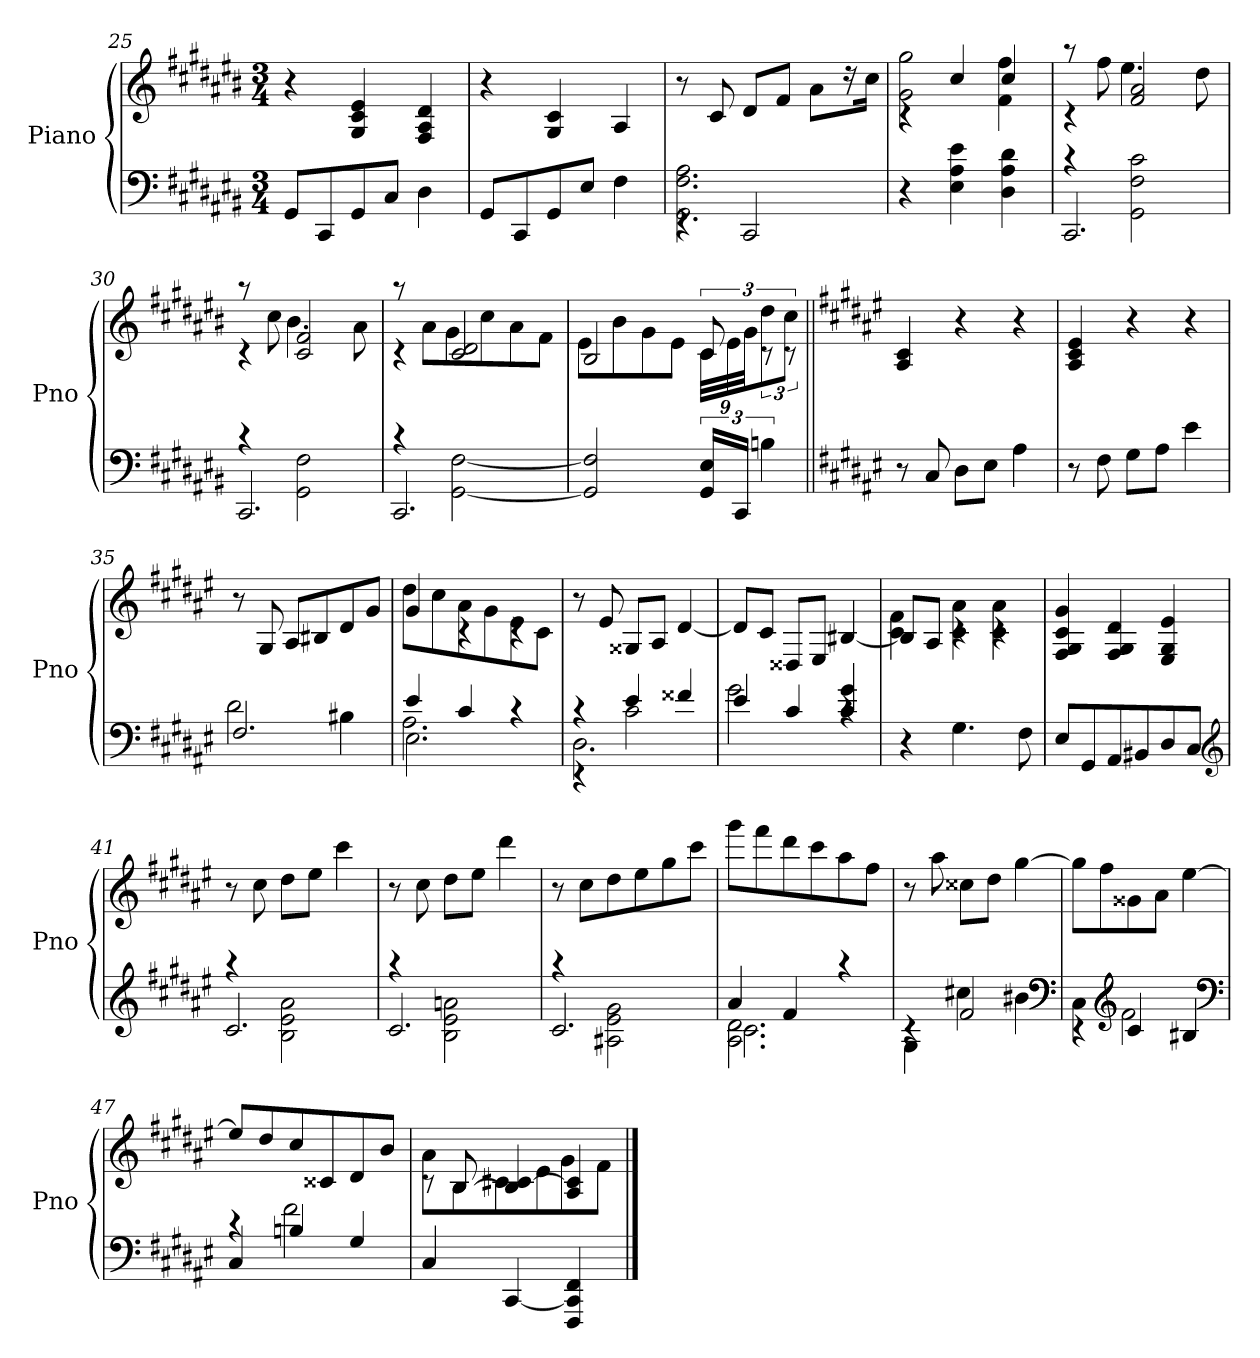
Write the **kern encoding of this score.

**kern	**kern
*part1	*part1
*staff2	*staff1
*I"Piano	*
*I'Pno	*
*clefF4	*clefG2
*k[f#c#g#d#a#e#b#]	*k[f#c#g#d#a#e#b#]
*M3/4	*M3/4
=25	=25
8GG#L	4r
8CC#	.
8GG#	4G# 4c# 4e#
8C#J	.
4D#	4F# 4A# 4d#
=26	=26
8GG#L	4r
8CC#	.
8GG#	4G# 4c#
8E#J	.
4F#	4A#
=27	=27
*^	*
4rEE	2.GG# 2.F# 2.A#	8r
.	.	8c#
2CC#	.	8d#L
.	.	8f#J
.	.	8a#L
.	.	16r
.	.	16cc#Jk
*v	*v	*
=28	=28
*	*^
4r	4rc	2g# 2gg#
4E# 4A# 4e#	4cc#	.
4D# 4A# 4d#	4cc#	4f# 4ff#
=29	=29	=29
*^	*	*
2.CC#	4rc	4rc	8raa
.	.	.	8ff#
.	2GG# 2F# 2c#	2f# 2a#	4.ee#
.	.	.	8dd#
=30	=30	=30	=30
2.CC#	4rc	4rc	8raa
.	.	.	8cc#
.	2GG# 2F#	2c# 2f#	4.b#
.	.	.	8a#
=31	=31	=31	=31
2.CC#	4rc	4rc	8raa
.	.	.	8a#L
.	[2GG# [2F#	2c# 2d#	8g#
.	.	.	8cc#
.	.	.	8a#
.	.	.	8f#J
*v	*v	*	*
=32	=32	=32
2GG#] 2F#]	2B#	8e#L
.	.	8b#
.	.	8g#
.	.	8e#J
24GG# 24E#LL	12c#	36c#LLL
.	.	36e#
24CC#JJ	.	.
.	.	36g#JJ
6Bn	12rc	12dd#
.	12rc	12cc#J
*	*v	*v
=33||	=33||
*k[f#c#g#d#a#e#]	*k[f#c#g#d#a#e#]
8r	4A# 4c#
8C#	.
8D#L	4r
8E#J	.
4A#	4r
=34	=34
8r	4A# 4c# 4e#
8F#	.
8G#L	4r
8A#J	.
4e#	4r
=35	=35
*^	*
2.F#	2d#	8r
.	.	8G#
.	.	8A#L
.	.	8B#X
.	4B#X	8d#
.	.	8g#J
=36	=36	=36
*	*^	*^
2.E#\	2.A#	4e#	4g#	8dd#L
.	.	.	.	8cc#
.	.	4c#	4rc	8a#
.	.	.	.	8g#
.	.	4rc	4rc	8e#
.	.	.	.	8c#J
*	*	*	*v	*v
=37	=37	=37	=37
2.D#\	4rEE	4rc	8r
.	.	.	8e#
.	2c#	4e#	8G##XL
.	.	.	8A#J
.	.	4f##X	[4d#
*	*v	*v	*
=38	=38	=38
4e#	2g#	8d#L]
.	.	8c#J
4c#	.	8D##XL
.	.	8E#J
4c# 4g#	4rc	[4B#X
*v	*v	*
=39	=39
*	*^
4r	8B#L]	4c# 4f#
.	8A#J	.
4.G#	4rc	4c# 4a#
.	4rc	4c# 4a#
8F#	.	.
*	*v	*v
=40	=40
8E#L	4F# 4G# 4c# 4g#
8GG#	.
8AA#	4F# 4G# 4d#
8BB#X	.
8D#	4E# 4G# 4e#
8C#J	.
*clefG2	*
=41	=41
*^	*
2.c#	4raa	8r
.	.	8cc#
.	2B 2e# 2a#	8dd#L
.	.	8ee#J
.	.	4ccc#
=42	=42	=42
2.c#	4raa	8r
.	.	8cc#
.	2B 2e# 2an	8dd#L
.	.	8ee#J
.	.	4ddd#
=43	=43	=43
2.c#	4raa	8r
.	.	8cc#L
.	2A#X 2e# 2g#	8dd#
.	.	8ee#
.	.	8gg#
.	.	8ccc#J
=44	=44	=44
*	*^	*
2.A#\ 2.d#\	2.c#	4a#	8ggg#L
.	.	.	8fff#
.	.	4f#	8ddd#
.	.	.	8ccc#
.	.	4raa	8aa#
.	.	.	8ff#J
*	*v	*v	*
=45	=45	=45
4rc	4G#	8r
.	.	8aa#
2f#	4cc#X	8cc##XL
.	.	8dd#J
.	4b#X	[4gg#
*clefF4	*	*
=46	=46	=46
4rEE	4C#	8gg#L]
.	.	8ff#
*clefG2	*	*
4c#	2f#	8g##X
.	.	8a#J
4B#X	.	[4ee#
*clefF4	*	*
=47	=47	=47
4C#	4rc	8ee#L]
.	.	8dd#
4Bn	2f#	8cc#
.	.	8c##X
4G#	.	8d#
.	.	8bJ
*v	*v	*
=48	=48
*	*^
4C#	8rc	8a#L
.	[8B	8B
[4CC#	4B] [4c#	8c#X
.	.	8e#
4FFF# 4CC#] 4FF#	4A# 4c#]	8g#
.	.	8f#J
*	*v	*v
==	==
*-	*-
